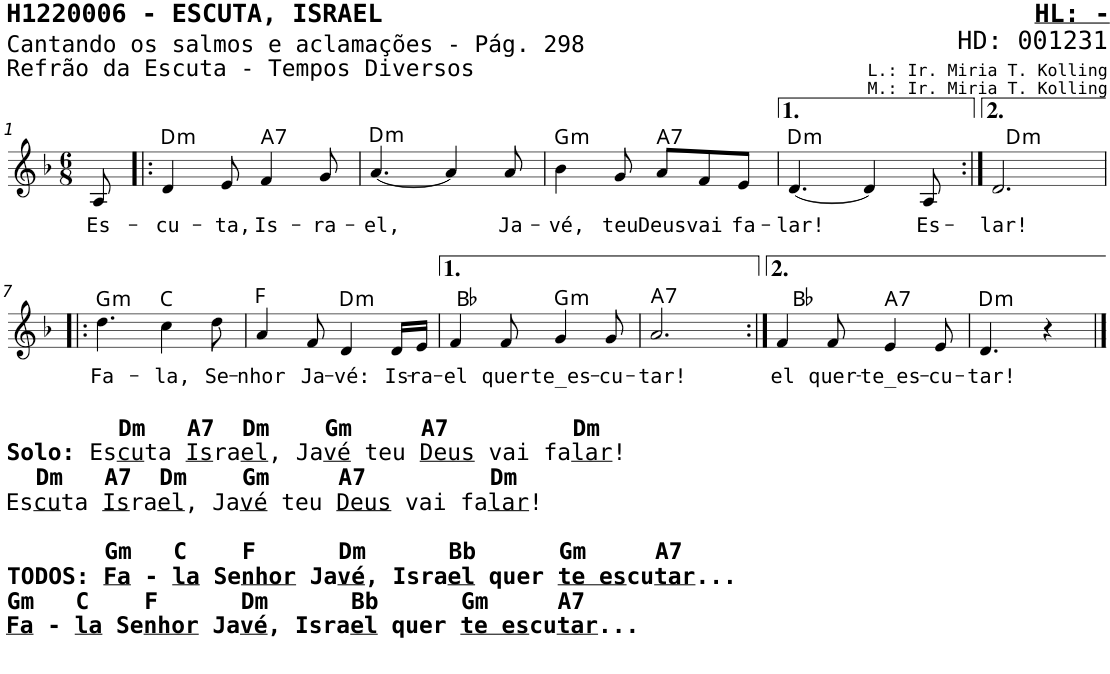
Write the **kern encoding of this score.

**kern	**text	**harte
*part1	*part1	*part1
*staff1	*staff1	*
*I"Voz	*	*
*I'V	*	*
*stria5	*	*
*clefG2	*	*
*k[b-]	*	*
*M6/8	*	*
=1	=1	=1
!	!LO:LY:b	!
8A/	Es-	.
=2!|:	=2!|:	=2!|:
!	!LO:LY:b	!LO:H:kt=m
4d/	-cu-	D:min
!	!LO:LY:b	!
8e/	-ta,	.
!	!LO:LY:b	!LO:H:kt=7
4f/	Is-	A:7
!	!LO:LY:b	!
8g/	-ra-	.
=3	=3	=3
!	!LO:LY:b	!LO:H:kt=m
[4.a/	-el,	D:min
4a/]	.	.
!	!LO:LY:b	!
8a/	Ja-	.
=4	=4	=4
!	!LO:LY:b	!LO:H:kt=m
4b-\	-vé,	G:min
!	!LO:LY:b	!
8g/	teu	.
!	!LO:LY:b	!LO:H:kt=7
8a/L	Deus	A:7
!	!LO:LY:b	!
8f/	vai	.
!	!LO:LY:b	!
8e/J	fa-	.
=5	=5	=5
!	!LO:LY:b	!LO:H:kt=m
[4.d/	-lar!	D:min
4d/]	.	.
!	!LO:LY:b	!
8A/	Es-	.
=6:|!	=6:|!	=6:|!
!	!LO:LY:b	!LO:H:kt=m
2.d/	-lar!	D:min
!!LO:LB:g=z
=7!|:	=7!|:	=7!|:
!LO:TX:b:B:t=Dm   A7  Dm    Gm     A7         Dm	!	!
!LO:TX:b:t=Solo&colon;	!	!
!LO:TX:b:t=Es	!	!
!LO:TX:b:t=cu	!	!
!LO:TX:b:t=ta	!	!
!LO:TX:b:t=Is	!	!
!LO:TX:b:t=ra	!	!
!LO:TX:b:t=el	!	!
!LO:TX:b:t=, Ja	!	!
!LO:TX:b:t=vé	!	!
!LO:TX:b:t=teu	!	!
!LO:TX:b:t=Deus	!	!
!LO:TX:b:t=vai fa	!	!
!LO:TX:b:t=lar	!	!
!LO:TX:b:t=!	!	!
!LO:TX:b:B:t=Dm   A7  Dm    Gm     A7         Dm	!	!
!LO:TX:b:t=Es	!	!
!LO:TX:b:t=cu	!	!
!LO:TX:b:t=ta	!	!
!LO:TX:b:t=Is	!	!
!LO:TX:b:t=ra	!	!
!LO:TX:b:t=el	!	!
!LO:TX:b:t=, Ja	!	!
!LO:TX:b:t=vé	!	!
!LO:TX:b:t=teu	!	!
!LO:TX:b:t=Deus	!	!
!LO:TX:b:t=vai fa	!	!
!LO:TX:b:t=lar	!	!
!LO:TX:b:t=!	!	!
!LO:TX:b:B:t=Gm   C    F &nbsp;    Dm      Bb      Gm     A7	!	!
!LO:TX:b:t=TODOS&colon;	!	!
!LO:TX:b:t=Fa	!	!
!LO:TX:b:t=-	!	!
!LO:TX:b:t=la	!	!
!LO:TX:b:t=Se	!	!
!LO:TX:b:t=nhor	!	!
!LO:TX:b:t=Ja	!	!
!LO:TX:b:t=vé	!	!
!LO:TX:b:t=, Isra	!	!
!LO:TX:b:t=el	!	!
!LO:TX:b:t=quer	!	!
!LO:TX:b:t=te es	!	!
!LO:TX:b:t=cu	!	!
!LO:TX:b:t=tar	!	!
!LO:TX:b:t=...	!	!
!LO:TX:b:t=Gm   C    F &nbsp;    Dm      Bb      Gm     A7	!	!
!LO:TX:b:t=Fa	!	!
!LO:TX:b:t=-	!	!
!LO:TX:b:t=la	!	!
!LO:TX:b:t=Se	!	!
!LO:TX:b:t=nhor	!	!
!LO:TX:b:t=Ja	!	!
!LO:TX:b:t=vé	!	!
!LO:TX:b:t=, Isra	!	!
!LO:TX:b:t=el	!	!
!LO:TX:b:t=quer	!	!
!LO:TX:b:t=te es	!	!
!LO:TX:b:t=cu	!	!
!LO:TX:b:t=tar	!	!
!LO:TX:b:t=...	!	!
!	!LO:LY:b	!LO:H:kt=m
4.dd\	Fa-	G:min
!	!LO:LY:b	!
4cc\	-la,	C:maj
!	!LO:LY:b	!
8dd\	Se-	.
=8	=8	=8
!	!LO:LY:b	!
4a/	-nhor	F:maj
!	!LO:LY:b	!
8f/	Ja-	.
!	!LO:LY:b	!LO:H:kt=m
4d/	-vé:	D:min
!	!LO:LY:b	!
16d/LL	Is-	.
!	!LO:LY:b	!
16e/JJ	-ra-	.
=9	=9	=9
!	!LO:LY:b	!
4f/	-el	Bb:maj
!	!LO:LY:b	!
8f/	quer	.
!	!LO:LY:b	!LO:H:kt=m
4g/	te_es-	G:min
!	!LO:LY:b	!
8g/	-cu-	.
=10	=10	=10
!	!LO:LY:b	!LO:H:kt=7
2.a/	-tar!	A:7
=11:|!	=11:|!	=11:|!
!	!LO:LY:b	!
4f/	el	Bb:maj
!	!LO:LY:b	!
8f/	quer-	.
!	!LO:LY:b	!LO:H:kt=7
4e/	-te_es-	A:7
!	!LO:LY:b	!
8e/	-cu-	.
=12	=12	=12
!	!LO:LY:b	!LO:H:kt=m
4.d/	-tar!	D:min
4r	.	.
==	==	==
*-	*-	*-
